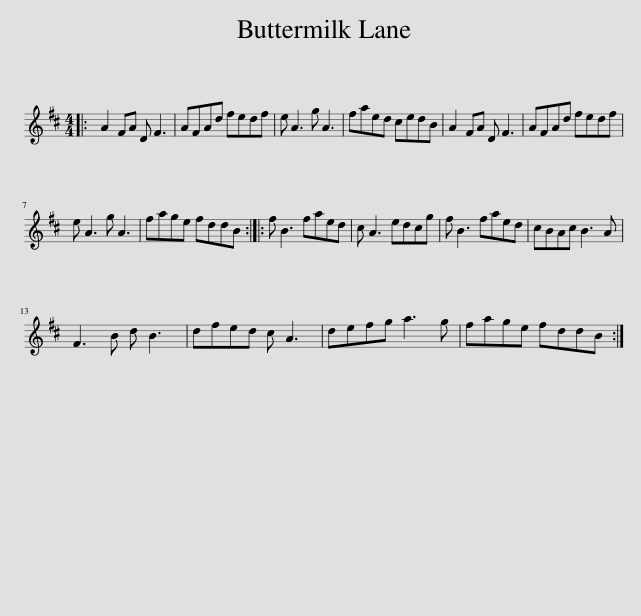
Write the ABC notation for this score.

X:1
L:1/8
M:4/4
I:linebreak $
K:D
V:1 treble
V:1
|: A2 FA D F3 | AFAd fedf | e A3 g A3 | faed cedB | A2 FA D F3 | %5
 AFAd fedf |$ e A3 g A3 | fage fddB :: f B3 faed | c A3 edcg | %10
 f B3 faed | cBAc B3 A |$ F3 B d B3 | dfed c A3 | defg a3 g | %15
 fage fddB :| %16
